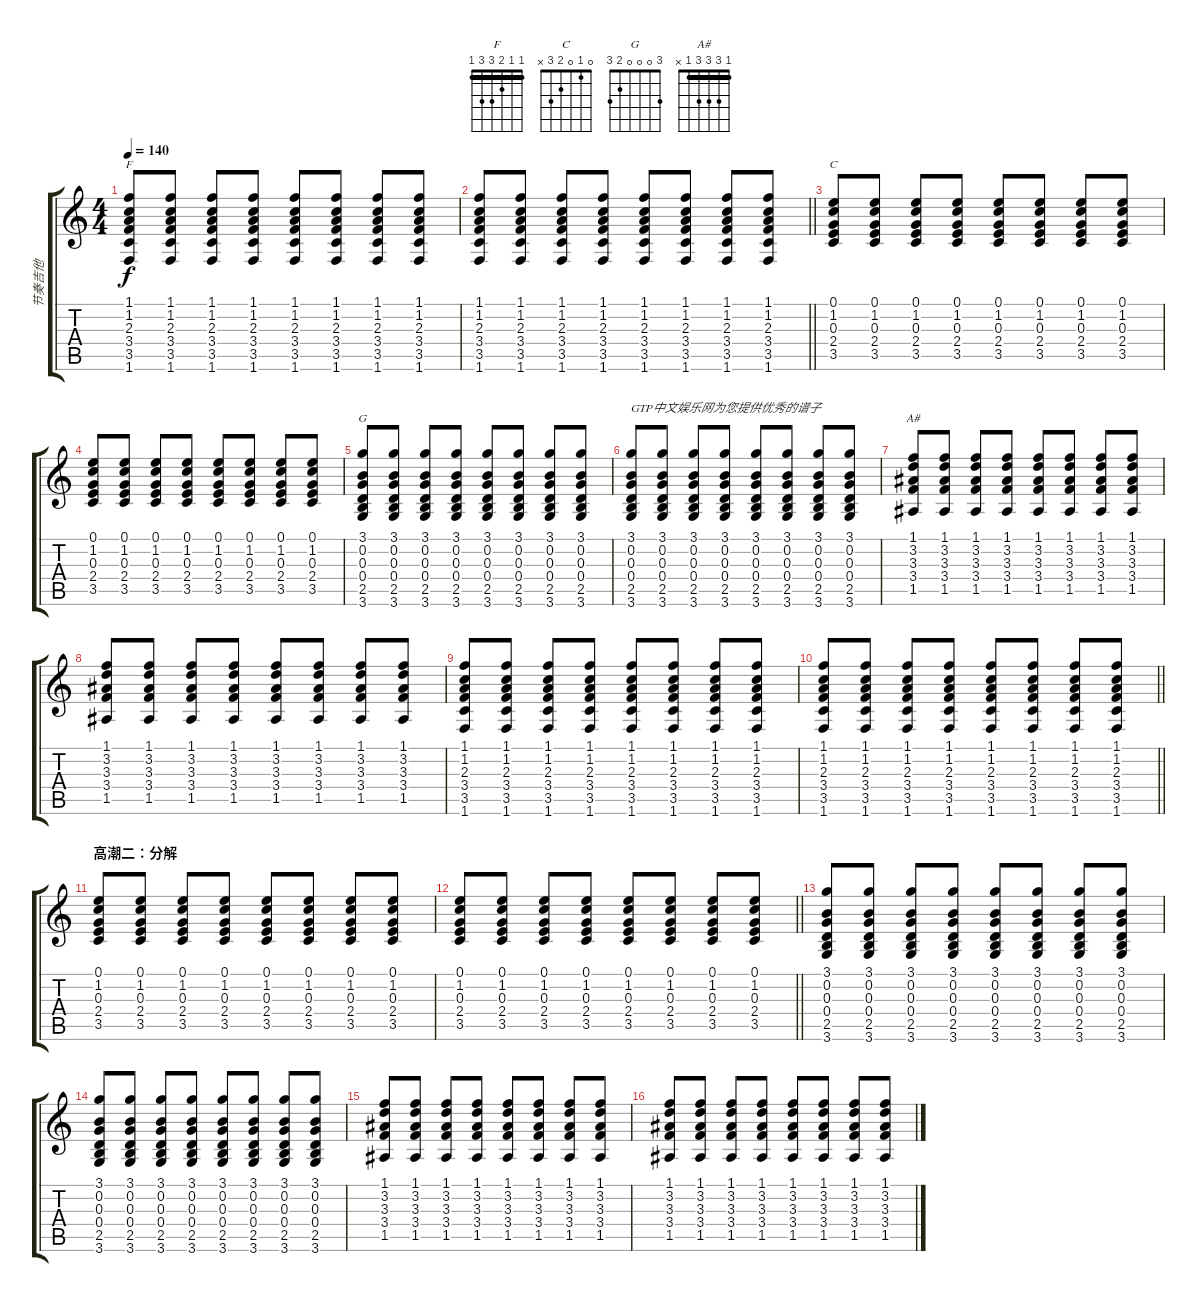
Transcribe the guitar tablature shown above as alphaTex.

\track ("节奏吉他" "节奏吉他") {instrument acousticguitarsteel}
\staff {score tabs}
\tuning (E4 B3 G3 D3 A2 E2) {hide}
\chord ("F" 1 1 2 3 3 1) {barre 1}
\chord ("C" 0 1 0 2 3 x)
\chord ("G" 3 0 0 0 2 3)
\chord ("A#" 1 3 3 3 1 x) {barre 1}
\ts (4 4)
\section ("" "")
\tempo 140
\clef g2
\ks c
(1.1 1.2 2.3 3.4 3.5 1.6).8{ch "F" dy f} (1.1 1.2 2.3 3.4 3.5 1.6).8 (1.1 1.2 2.3 3.4 3.5 1.6).8 (1.1 1.2 2.3 3.4 3.5 1.6).8 (1.1 1.2 2.3 3.4 3.5 1.6).8 (1.1 1.2 2.3 3.4 3.5 1.6).8 (1.1 1.2 2.3 3.4 3.5 1.6).8 (1.1 1.2 2.3 3.4 3.5 1.6).8 |
\barLineRight lightlight
(1.1 1.2 2.3 3.4 3.5 1.6).8 (1.1 1.2 2.3 3.4 3.5 1.6).8 (1.1 1.2 2.3 3.4 3.5 1.6).8 (1.1 1.2 2.3 3.4 3.5 1.6).8 (1.1 1.2 2.3 3.4 3.5 1.6).8 (1.1 1.2 2.3 3.4 3.5 1.6).8 (1.1 1.2 2.3 3.4 3.5 1.6).8 (1.1 1.2 2.3 3.4 3.5 1.6).8 |
\section ("" "")
(0.1 1.2 0.3 2.4 3.5).8{ch "C"} (0.1 1.2 0.3 2.4 3.5).8 (0.1 1.2 0.3 2.4 3.5).8 (0.1 1.2 0.3 2.4 3.5).8 (0.1 1.2 0.3 2.4 3.5).8 (0.1 1.2 0.3 2.4 3.5).8 (0.1 1.2 0.3 2.4 3.5).8 (0.1 1.2 0.3 2.4 3.5).8 |
(0.1 1.2 0.3 2.4 3.5).8 (0.1 1.2 0.3 2.4 3.5).8 (0.1 1.2 0.3 2.4 3.5).8 (0.1 1.2 0.3 2.4 3.5).8 (0.1 1.2 0.3 2.4 3.5).8 (0.1 1.2 0.3 2.4 3.5).8 (0.1 1.2 0.3 2.4 3.5).8 (0.1 1.2 0.3 2.4 3.5).8 |
(3.1 0.2 0.3 0.4 2.5 3.6).8{ch "G"} (3.1 0.2 0.3 0.4 2.5 3.6).8 (3.1 0.2 0.3 0.4 2.5 3.6).8 (3.1 0.2 0.3 0.4 2.5 3.6).8 (3.1 0.2 0.3 0.4 2.5 3.6).8 (3.1 0.2 0.3 0.4 2.5 3.6).8 (3.1 0.2 0.3 0.4 2.5 3.6).8 (3.1 0.2 0.3 0.4 2.5 3.6).8 |
(3.1 0.2 0.3 0.4 2.5 3.6).8{txt "GTP中文娱乐网为您提供优秀的谱子"} (3.1 0.2 0.3 0.4 2.5 3.6).8 (3.1 0.2 0.3 0.4 2.5 3.6).8 (3.1 0.2 0.3 0.4 2.5 3.6).8 (3.1 0.2 0.3 0.4 2.5 3.6).8 (3.1 0.2 0.3 0.4 2.5 3.6).8 (3.1 0.2 0.3 0.4 2.5 3.6).8 (3.1 0.2 0.3 0.4 2.5 3.6).8 |
(1.1 3.2 3.3 3.4 1.5).8{ch "A#"} (1.1 3.2 3.3 3.4 1.5).8 (1.1 3.2 3.3 3.4 1.5).8 (1.1 3.2 3.3 3.4 1.5).8 (1.1 3.2 3.3 3.4 1.5).8 (1.1 3.2 3.3 3.4 1.5).8 (1.1 3.2 3.3 3.4 1.5).8 (1.1 3.2 3.3 3.4 1.5).8 |
(1.1 3.2 3.3 3.4 1.5).8 (1.1 3.2 3.3 3.4 1.5).8 (1.1 3.2 3.3 3.4 1.5).8 (1.1 3.2 3.3 3.4 1.5).8 (1.1 3.2 3.3 3.4 1.5).8 (1.1 3.2 3.3 3.4 1.5).8 (1.1 3.2 3.3 3.4 1.5).8 (1.1 3.2 3.3 3.4 1.5).8 |
(1.1 1.2 2.3 3.4 3.5 1.6).8 (1.1 1.2 2.3 3.4 3.5 1.6).8 (1.1 1.2 2.3 3.4 3.5 1.6).8 (1.1 1.2 2.3 3.4 3.5 1.6).8 (1.1 1.2 2.3 3.4 3.5 1.6).8 (1.1 1.2 2.3 3.4 3.5 1.6).8 (1.1 1.2 2.3 3.4 3.5 1.6).8 (1.1 1.2 2.3 3.4 3.5 1.6).8 |
\barLineRight lightlight
(1.1 1.2 2.3 3.4 3.5 1.6).8{txt " "} (1.1 1.2 2.3 3.4 3.5 1.6).8 (1.1 1.2 2.3 3.4 3.5 1.6).8 (1.1 1.2 2.3 3.4 3.5 1.6).8 (1.1 1.2 2.3 3.4 3.5 1.6).8 (1.1 1.2 2.3 3.4 3.5 1.6).8 (1.1 1.2 2.3 3.4 3.5 1.6).8 (1.1 1.2 2.3 3.4 3.5 1.6).8 |
\section ("" "高潮二：分解")
(0.1 1.2 0.3 2.4 3.5).8 (0.1 1.2 0.3 2.4 3.5).8 (0.1 1.2 0.3 2.4 3.5).8 (0.1 1.2 0.3 2.4 3.5).8 (0.1 1.2 0.3 2.4 3.5).8 (0.1 1.2 0.3 2.4 3.5).8 (0.1 1.2 0.3 2.4 3.5).8 (0.1 1.2 0.3 2.4 3.5).8 |
\barLineRight lightlight
(0.1 1.2 0.3 2.4 3.5).8 (0.1 1.2 0.3 2.4 3.5).8 (0.1 1.2 0.3 2.4 3.5).8 (0.1 1.2 0.3 2.4 3.5).8 (0.1 1.2 0.3 2.4 3.5).8 (0.1 1.2 0.3 2.4 3.5).8 (0.1 1.2 0.3 2.4 3.5).8 (0.1 1.2 0.3 2.4 3.5).8 |
\section ("" "")
(3.1 0.2 0.3 0.4 2.5 3.6).8 (3.1 0.2 0.3 0.4 2.5 3.6).8 (3.1 0.2 0.3 0.4 2.5 3.6).8 (3.1 0.2 0.3 0.4 2.5 3.6).8 (3.1 0.2 0.3 0.4 2.5 3.6).8 (3.1 0.2 0.3 0.4 2.5 3.6).8 (3.1 0.2 0.3 0.4 2.5 3.6).8 (3.1 0.2 0.3 0.4 2.5 3.6).8 |
(3.1 0.2 0.3 0.4 2.5 3.6).8 (3.1 0.2 0.3 0.4 2.5 3.6).8 (3.1 0.2 0.3 0.4 2.5 3.6).8 (3.1 0.2 0.3 0.4 2.5 3.6).8 (3.1 0.2 0.3 0.4 2.5 3.6).8 (3.1 0.2 0.3 0.4 2.5 3.6).8 (3.1 0.2 0.3 0.4 2.5 3.6).8 (3.1 0.2 0.3 0.4 2.5 3.6).8 |
(1.1 3.2 3.3 3.4 1.5).8 (1.1 3.2 3.3 3.4 1.5).8 (1.1 3.2 3.3 3.4 1.5).8 (1.1 3.2 3.3 3.4 1.5).8 (1.1 3.2 3.3 3.4 1.5).8 (1.1 3.2 3.3 3.4 1.5).8 (1.1 3.2 3.3 3.4 1.5).8 (1.1 3.2 3.3 3.4 1.5).8 |
(1.1 3.2 3.3 3.4 1.5).8 (1.1 3.2 3.3 3.4 1.5).8 (1.1 3.2 3.3 3.4 1.5).8 (1.1 3.2 3.3 3.4 1.5).8 (1.1 3.2 3.3 3.4 1.5).8 (1.1 3.2 3.3 3.4 1.5).8 (1.1 3.2 3.3 3.4 1.5).8 (1.1 3.2 3.3 3.4 1.5).8
